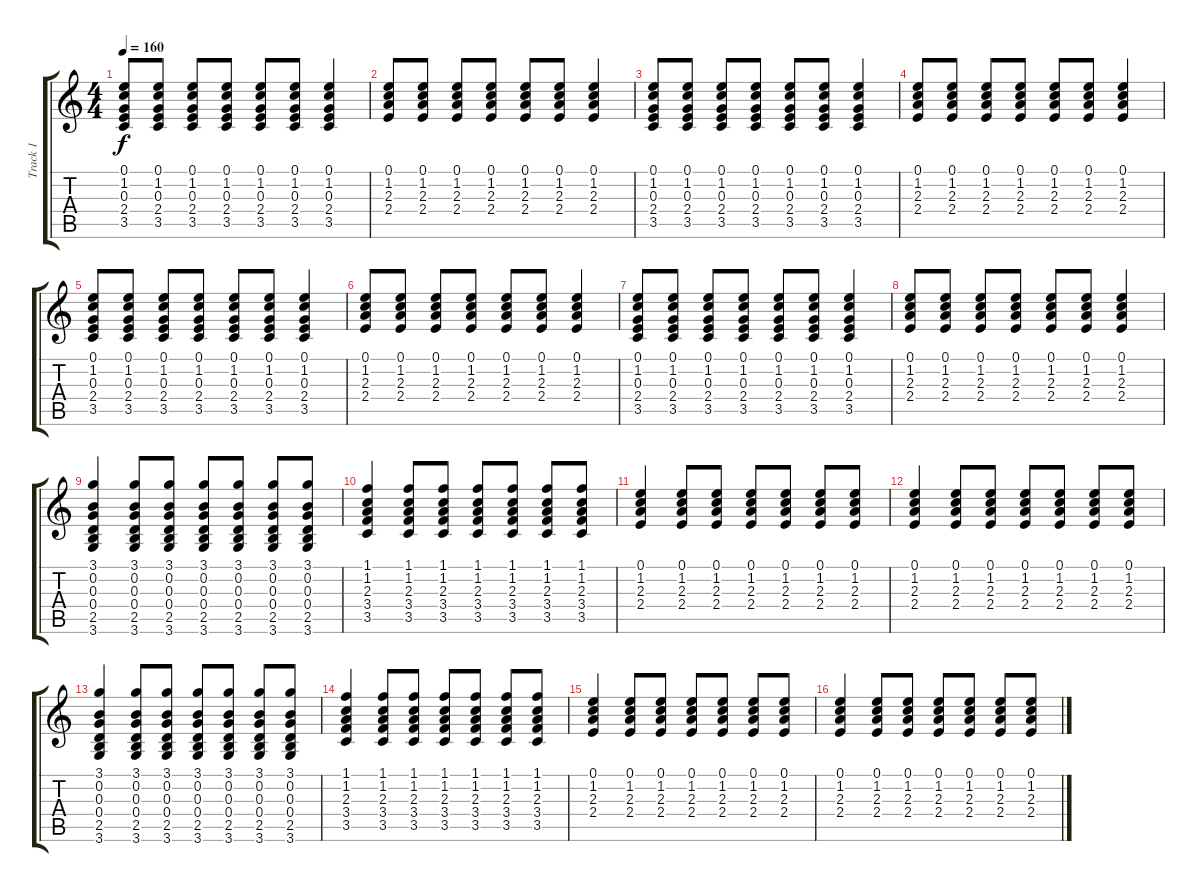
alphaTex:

\track ("Track 1" "Track 1") {instrument acousticguitarnylon}
\staff {score tabs}
\tuning (E4 B3 G3 D3 A2 E2) {hide}
\ts (4 4)
\tempo 160
\clef g2
\ks c
(0.1 1.2 0.3 2.4 3.5).8{dy f} (0.1 1.2 0.3 2.4 3.5).8 (0.1 1.2 0.3 2.4 3.5).8 (0.1 1.2 0.3 2.4 3.5).8 (0.1 1.2 0.3 2.4 3.5).8 (0.1 1.2 0.3 2.4 3.5).8 (0.1 1.2 0.3 2.4 3.5).4 |
(0.1 1.2 2.3 2.4).8 (0.1 1.2 2.3 2.4).8 (0.1 1.2 2.3 2.4).8 (0.1 1.2 2.3 2.4).8 (0.1 1.2 2.3 2.4).8 (0.1 1.2 2.3 2.4).8 (0.1 1.2 2.3 2.4).4 |
(0.1 1.2 0.3 2.4 3.5).8 (0.1 1.2 0.3 2.4 3.5).8 (0.1 1.2 0.3 2.4 3.5).8 (0.1 1.2 0.3 2.4 3.5).8 (0.1 1.2 0.3 2.4 3.5).8 (0.1 1.2 0.3 2.4 3.5).8 (0.1 1.2 0.3 2.4 3.5).4 |
(0.1 1.2 2.3 2.4).8 (0.1 1.2 2.3 2.4).8 (0.1 1.2 2.3 2.4).8 (0.1 1.2 2.3 2.4).8 (0.1 1.2 2.3 2.4).8 (0.1 1.2 2.3 2.4).8 (0.1 1.2 2.3 2.4).4 |
(0.1 1.2 0.3 2.4 3.5).8 (0.1 1.2 0.3 2.4 3.5).8 (0.1 1.2 0.3 2.4 3.5).8 (0.1 1.2 0.3 2.4 3.5).8 (0.1 1.2 0.3 2.4 3.5).8 (0.1 1.2 0.3 2.4 3.5).8 (0.1 1.2 0.3 2.4 3.5).4 |
(0.1 1.2 2.3 2.4).8 (0.1 1.2 2.3 2.4).8 (0.1 1.2 2.3 2.4).8 (0.1 1.2 2.3 2.4).8 (0.1 1.2 2.3 2.4).8 (0.1 1.2 2.3 2.4).8 (0.1 1.2 2.3 2.4).4 |
(0.1 1.2 0.3 2.4 3.5).8 (0.1 1.2 0.3 2.4 3.5).8 (0.1 1.2 0.3 2.4 3.5).8 (0.1 1.2 0.3 2.4 3.5).8 (0.1 1.2 0.3 2.4 3.5).8 (0.1 1.2 0.3 2.4 3.5).8 (0.1 1.2 0.3 2.4 3.5).4 |
(0.1 1.2 2.3 2.4).8 (0.1 1.2 2.3 2.4).8 (0.1 1.2 2.3 2.4).8 (0.1 1.2 2.3 2.4).8 (0.1 1.2 2.3 2.4).8 (0.1 1.2 2.3 2.4).8 (0.1 1.2 2.3 2.4).4 |
(3.1 0.2 0.3 0.4 2.5 3.6).4 (3.1 0.2 0.3 0.4 2.5 3.6).8 (3.1 0.2 0.3 0.4 2.5 3.6).8 (3.1 0.2 0.3 0.4 2.5 3.6).8 (3.1 0.2 0.3 0.4 2.5 3.6).8 (3.1 0.2 0.3 0.4 2.5 3.6).8 (3.1 0.2 0.3 0.4 2.5 3.6).8 |
(1.1 1.2 2.3 3.4 3.5).4 (1.1 1.2 2.3 3.4 3.5).8 (1.1 1.2 2.3 3.4 3.5).8 (1.1 1.2 2.3 3.4 3.5).8 (1.1 1.2 2.3 3.4 3.5).8 (1.1 1.2 2.3 3.4 3.5).8 (1.1 1.2 2.3 3.4 3.5).8 |
(0.1 1.2 2.3 2.4).4 (0.1 1.2 2.3 2.4).8 (0.1 1.2 2.3 2.4).8 (0.1 1.2 2.3 2.4).8 (0.1 1.2 2.3 2.4).8 (0.1 1.2 2.3 2.4).8 (0.1 1.2 2.3 2.4).8 |
(0.1 1.2 2.3 2.4).4 (0.1 1.2 2.3 2.4).8 (0.1 1.2 2.3 2.4).8 (0.1 1.2 2.3 2.4).8 (0.1 1.2 2.3 2.4).8 (0.1 1.2 2.3 2.4).8 (0.1 1.2 2.3 2.4).8 |
(3.1 0.2 0.3 0.4 2.5 3.6).4 (3.1 0.2 0.3 0.4 2.5 3.6).8 (3.1 0.2 0.3 0.4 2.5 3.6).8 (3.1 0.2 0.3 0.4 2.5 3.6).8 (3.1 0.2 0.3 0.4 2.5 3.6).8 (3.1 0.2 0.3 0.4 2.5 3.6).8 (3.1 0.2 0.3 0.4 2.5 3.6).8 |
(1.1 1.2 2.3 3.4 3.5).4 (1.1 1.2 2.3 3.4 3.5).8 (1.1 1.2 2.3 3.4 3.5).8 (1.1 1.2 2.3 3.4 3.5).8 (1.1 1.2 2.3 3.4 3.5).8 (1.1 1.2 2.3 3.4 3.5).8 (1.1 1.2 2.3 3.4 3.5).8 |
(0.1 1.2 2.3 2.4).4 (0.1 1.2 2.3 2.4).8 (0.1 1.2 2.3 2.4).8 (0.1 1.2 2.3 2.4).8 (0.1 1.2 2.3 2.4).8 (0.1 1.2 2.3 2.4).8 (0.1 1.2 2.3 2.4).8 |
(0.1 1.2 2.3 2.4).4 (0.1 1.2 2.3 2.4).8 (0.1 1.2 2.3 2.4).8 (0.1 1.2 2.3 2.4).8 (0.1 1.2 2.3 2.4).8 (0.1 1.2 2.3 2.4).8 (0.1 1.2 2.3 2.4).8
